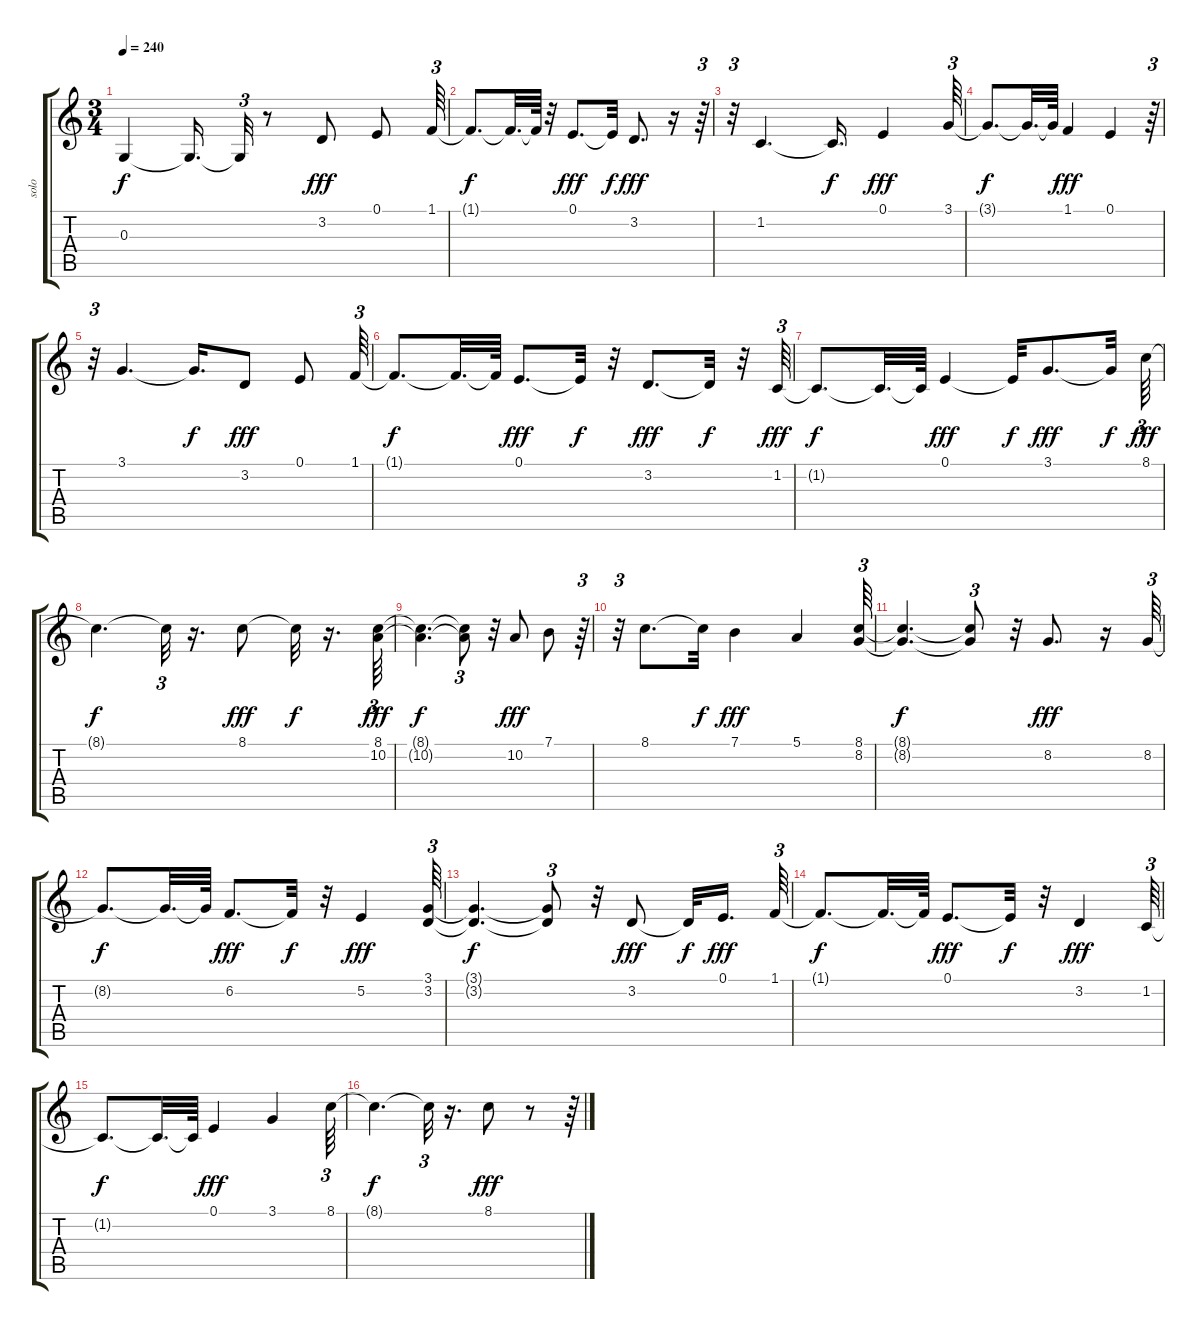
\track ("solo" "solo") {instrument tangoaccordion}
\staff {score tabs}
\tuning (E4 B3 G3 D3 A2 E2) {hide}
\ts (3 4)
\tempo 240
\clef g2
\ks c
0.3{t}.4{dy f} 0.3{t}.16{d} 0.3{t}.32{tu (3 2)} r.8 3.2.8{dy fff balance 16} 0.1.8 1.1.64{tu (3 2)} |
1.1{t}.8{d dy f} 1.1{t}.32{d} 1.1{t}.64 r.32 0.1.8{d dy fff} 0.1{t}.32{dy f} 3.2.8{d dy fff} r.16 r.64{tu (3 2)} |
r.32{tu (3 2)} 1.2.4{d} 1.2{t}.16{d dy f} 0.1.4{dy fff} 3.1.64{tu (3 2)} |
3.1{t}.8{d dy f} 3.1{t}.32{d} 3.1{t}.64 1.1.4{dy fff} 0.1.4 r.64{tu (3 2)} |
r.32{tu (3 2)} 3.1.4{d} 3.1{t}.16{d dy f} 3.2.8{dy fff} 0.1.8 1.1.64{tu (3 2)} |
1.1{t}.8{d dy f} 1.1{t}.32{d} 1.1{t}.64 0.1.8{d dy fff} 0.1{t}.32{dy f} r.32 3.2.8{d dy fff} 3.2{t}.32{dy f} r.32 1.2.64{tu (3 2) dy fff} |
1.2{t}.8{d dy f} 1.2{t}.32{d} 1.2{t}.64 0.1.4{dy fff} 0.1{t}.32{dy f} 3.1.8{d dy fff} 3.1{t}.32{dy f} 8.1.64{tu (3 2) dy fff} |
8.1{t}.4{d dy f} 8.1{t}.32{tu (3 2)} r.16{d} 8.1.8{dy fff} 8.1{t}.32{dy f} r.16{d} (8.1 10.2).64{tu (3 2) dy fff} |
(8.1{t} 10.2{t}).4{d dy f} (8.1{t} 10.2{t}).8{tu (3 2)} r.32 10.2.8{dy fff} 7.1.8 r.64{tu (3 2)} |
r.32{tu (3 2)} 8.1.8{d} 8.1{t}.32{dy f} 7.1.4{dy fff} 5.1.4 (8.1 8.2).64{tu (3 2)} |
(8.1{t} 8.2{t}).4{d dy f} (8.1{t} 8.2{t}).8{tu (3 2)} r.32 8.2.8{d dy fff} r.16 8.2.64{tu (3 2)} |
8.2{t}.8{d dy f} 8.2{t}.32{d} 8.2{t}.64 6.2.8{d dy fff} 6.2{t}.32{dy f} r.32 5.2.4{dy fff} (3.1 3.2).64{tu (3 2)} |
(3.1{t} 3.2{t}).4{d dy f} (3.1{t} 3.2{t}).8{tu (3 2)} r.32 3.2.8{dy fff} 3.2{t}.32{dy f} 0.1.16{d dy fff beam splitsecondary} 1.1.64{tu (3 2)} |
1.1{t}.8{d dy f} 1.1{t}.32{d} 1.1{t}.64 0.1.8{d dy fff} 0.1{t}.32{dy f} r.32 3.2.4{dy fff} 1.2.64{tu (3 2)} |
1.2{t}.8{d dy f} 1.2{t}.32{d} 1.2{t}.64 0.1.4{dy fff} 3.1.4 8.1.64{tu (3 2)} |
8.1{t}.4{d dy f} 8.1{t}.32{tu (3 2)} r.16{d} 8.1.8{dy fff} r.8 r.64{tu (3 2)}
